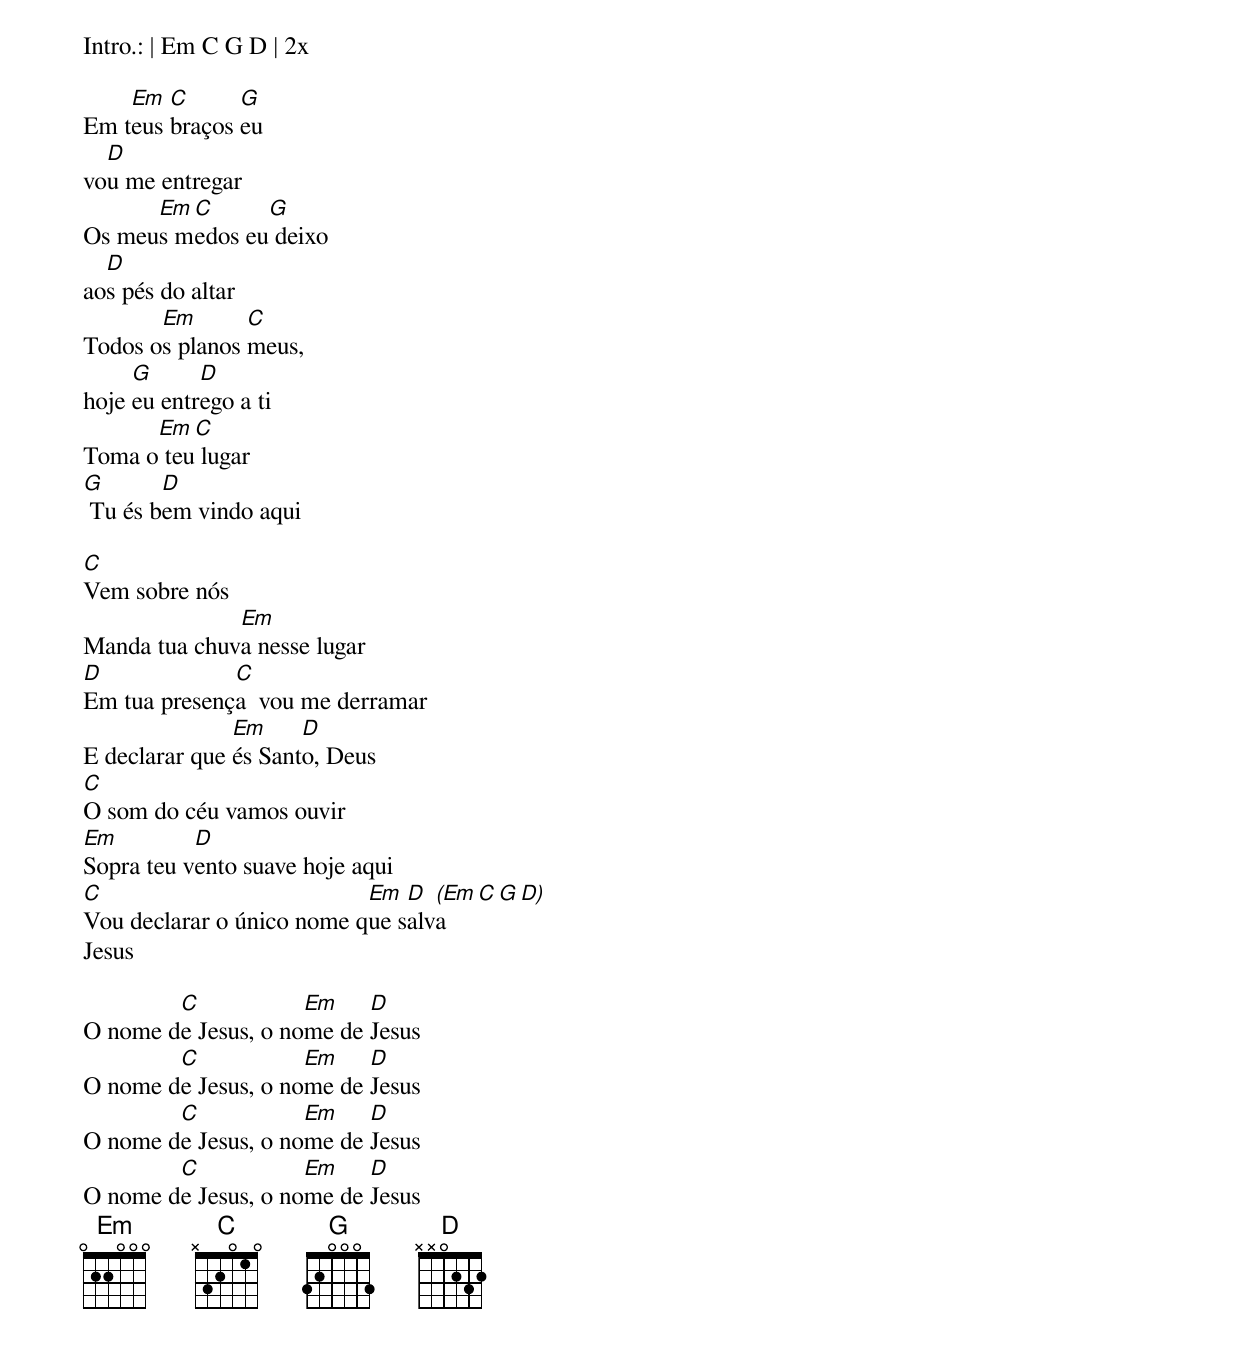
Intro.: | Em C G D | 2x

    Em  C      G
Em teus braços eu
  D
vou me entregar
      Em C      G
Os meus medos eu deixo
  D
aos pés do altar
       Em       C
Todos os planos meus,
     G      D
hoje eu entrego a ti
      Em  C
Toma o teu lugar
G       D
 Tu és bem vindo aqui

C
Vem sobre nós
              Em
Manda tua chuva nesse lugar
D             C
Em tua presença  vou me derramar
               Em     D
E declarar que és Santo, Deus
C
O som do céu vamos ouvir
Em         D
Sopra teu vento suave hoje aqui
C                          Em  D  (Em C G D)
Vou declarar o único nome que salva
Jesus

        C            Em    D
O nome de Jesus, o nome de Jesus
        C            Em    D
O nome de Jesus, o nome de Jesus
        C            Em    D
O nome de Jesus, o nome de Jesus
        C            Em    D
O nome de Jesus, o nome de Jesus
